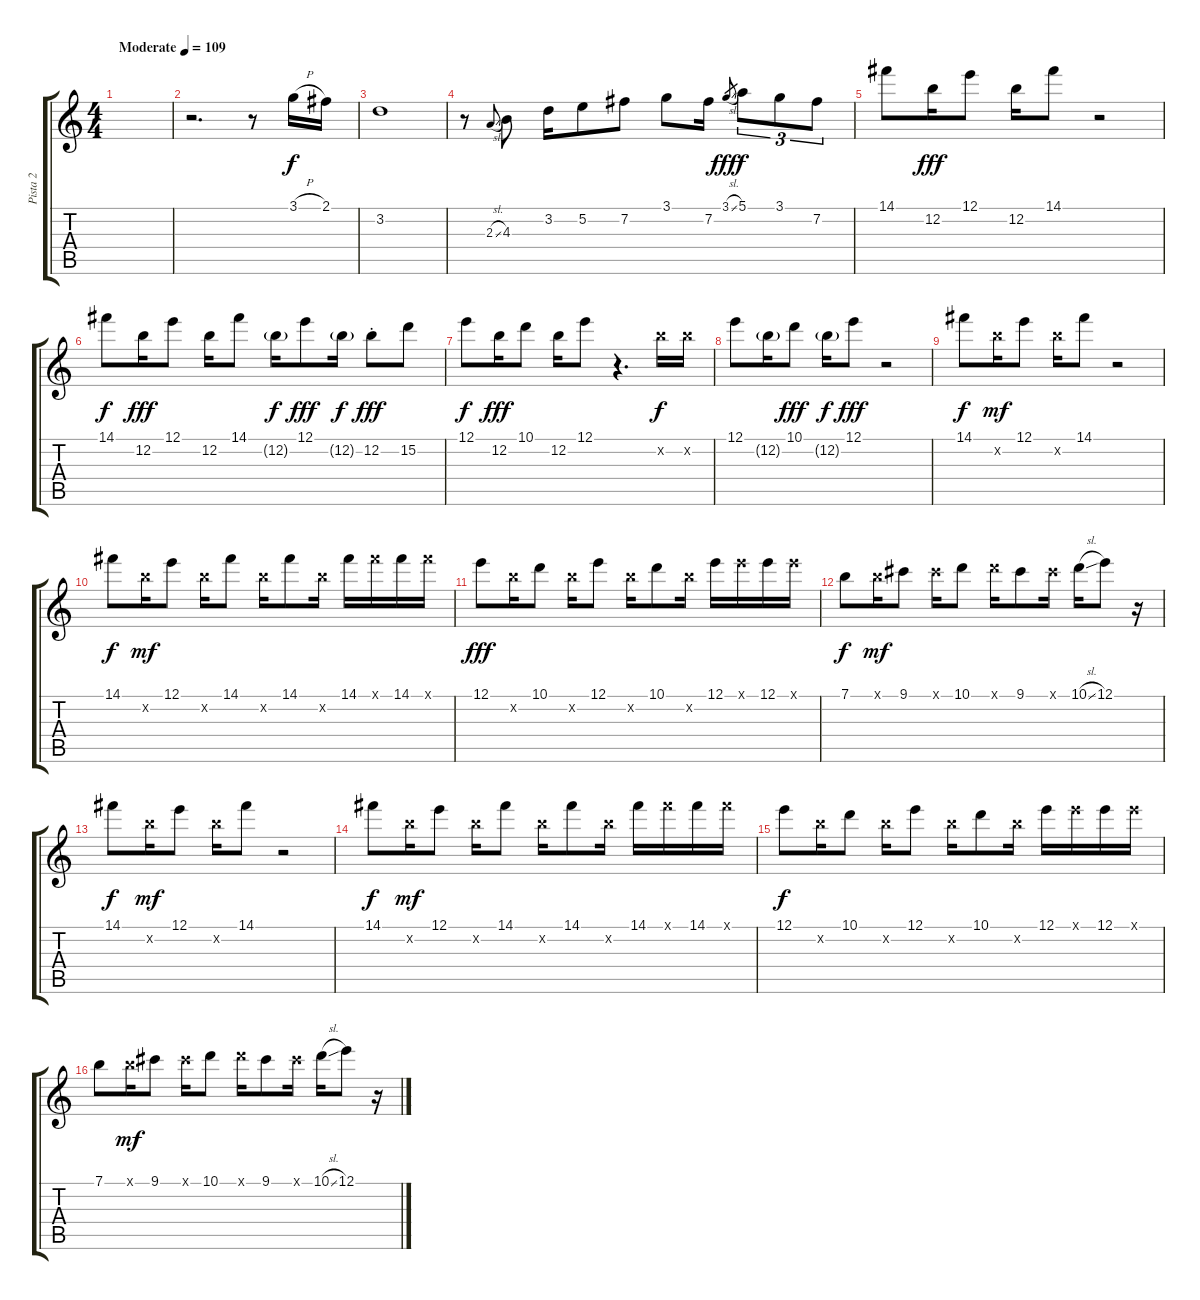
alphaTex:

\track ("Pista 2" "Pista 2") {instrument acousticguitarsteel}
\staff {score tabs}
\tuning (E4 B3 G3 D3 A2 E2) {hide}
\ts (4 4)
\tempo (109 "Moderate")
\clef g2
\ks c
|
r.2{d} r.8 3.1{h}.16 2.1.16 |
3.2.1 |
r.8 2.3{sl}.8{gr onbeat} 4.3.8 3.2.16 5.2.8 7.2.8 3.1.8 7.2.16 3.1{sl}.8{gr dy fff} 5.1.8{tu (3 2) dy f} 3.1.8{tu (3 2)} 7.2.8{tu (3 2)} |
14.1.8 12.2.16{dy fff} 12.1.8 12.2.16 14.1.8 r.2 |
14.1.8{dy f} 12.2.16{dy fff} 12.1.8 12.2.16 14.1.8 12.2{g}.16{dy f} 12.1.8{dy fff} 12.2{g}.16{dy f} 12.2{st}.8{dy fff} 15.2.8 |
12.1.8{dy f} 12.2.16{dy fff} 10.1.8 12.2.16 12.1.8 r.4{d} 12.2{x}.16{dy f} 12.2{x}.16 |
12.1.8 12.2{g}.16 10.1.8{dy fff} 12.2{g}.16{dy f} 12.1.8{dy fff} r.2 |
14.1.8{dy f} 12.2{x}.16{dy mf} 12.1.8 12.2{x}.16 14.1.8 r.2 |
14.1.8{dy f} 12.2{x}.16{dy mf} 12.1.8 12.2{x}.16 14.1.8 12.2{x}.16 14.1.8 12.2{x}.16 14.1.16 14.1{x}.16 14.1.16 14.1{x}.16 |
12.1.8{dy fff} 12.2{x}.16 10.1.8 12.2{x}.16 12.1.8 12.2{x}.16 10.1.8 12.2{x}.16 12.1.16 12.1{x}.16 12.1.16 12.1{x}.16 |
7.1.8{dy f} 7.1{x}.16{dy mf} 9.1.8 9.1{x}.16 10.1.8 10.1{x}.16 9.1.8 9.1{x}.16 10.1{sl}.16 12.1.8 r.16 |
14.1.8{dy f} 12.2{x}.16{dy mf} 12.1.8 12.2{x}.16 14.1.8 r.2 |
14.1.8{dy f} 12.2{x}.16{dy mf} 12.1.8 12.2{x}.16 14.1.8 12.2{x}.16 14.1.8 12.2{x}.16 14.1.16 14.1{x}.16 14.1.16 14.1{x}.16 |
12.1.8{dy f} 12.2{x}.16 10.1.8 12.2{x}.16 12.1.8 12.2{x}.16 10.1.8 12.2{x}.16 12.1.16 12.1{x}.16 12.1.16 12.1{x}.16 |
7.1.8 7.1{x}.16{dy mf} 9.1.8 9.1{x}.16 10.1.8 10.1{x}.16 9.1.8 9.1{x}.16 10.1{sl}.16 12.1.8 r.16
